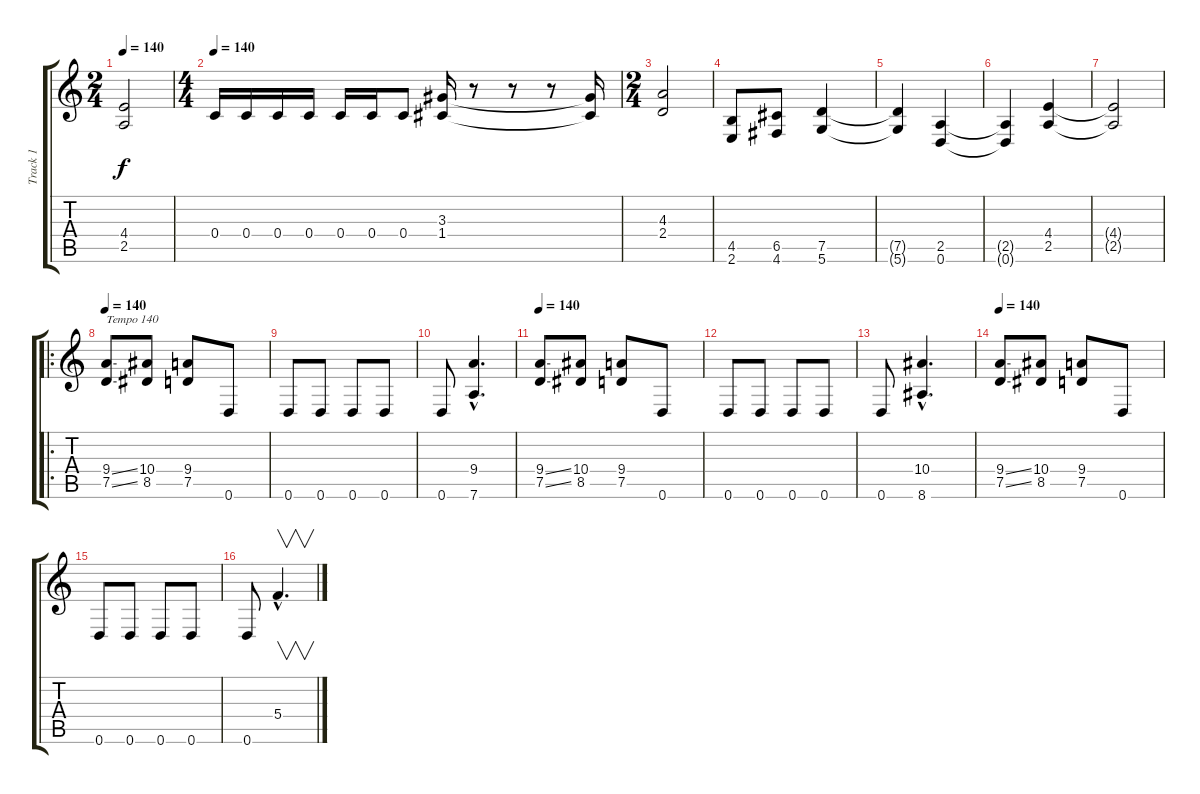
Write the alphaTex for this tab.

\track ("Track 1" "Track 1") {instrument distortionguitar}
\staff {score tabs}
\tuning (D4 A3 F3 C3 G2 D2) {hide}
\ts (2 4)
\tempo 140
\clef g2
\ks c
(4.4{t} 2.5{t}).2{dy f} |
\ts (4 4)
\tempo 140
0.4.16 0.4.16 0.4.16 0.4.16 0.4.16 0.4.16 0.4.8 (3.3 1.4).16 r.8 r.8 r.8 (3.3{t} 1.4{t}).16 |
\ts (2 4)
(4.3 2.4).2 |
(4.5 2.6).8 (6.5 4.6).8 (7.5 5.6).4 |
(7.5{t} 5.6{t}).4 (2.5 0.6).4 |
(2.5{t} 0.6{t}).4 (4.4 2.5).4 |
(4.4{t} 2.5{t}).2 |
\ro
\tempo 140
(9.4{ss} 7.5{ss}).8{txt "Tempo 140"} (10.4 8.5).8 (9.4 7.5).8 0.6.8 |
0.6.8 0.6.8 0.6.8 0.6.8 |
0.6.8 (9.4{hac} 7.6{hac}).4{d} |
\tempo 140
(9.4{ss} 7.5{ss}).8 (10.4 8.5).8 (9.4 7.5).8 0.6.8 |
0.6.8 0.6.8 0.6.8 0.6.8 |
0.6.8 (10.4{hac} 8.6{hac}).4{d} |
\tempo 140
(9.4{ss} 7.5{ss}).8 (10.4 8.5).8 (9.4 7.5).8 0.6.8 |
0.6.8 0.6.8 0.6.8 0.6.8 |
0.6.8 5.4{hac}.4{v d}
